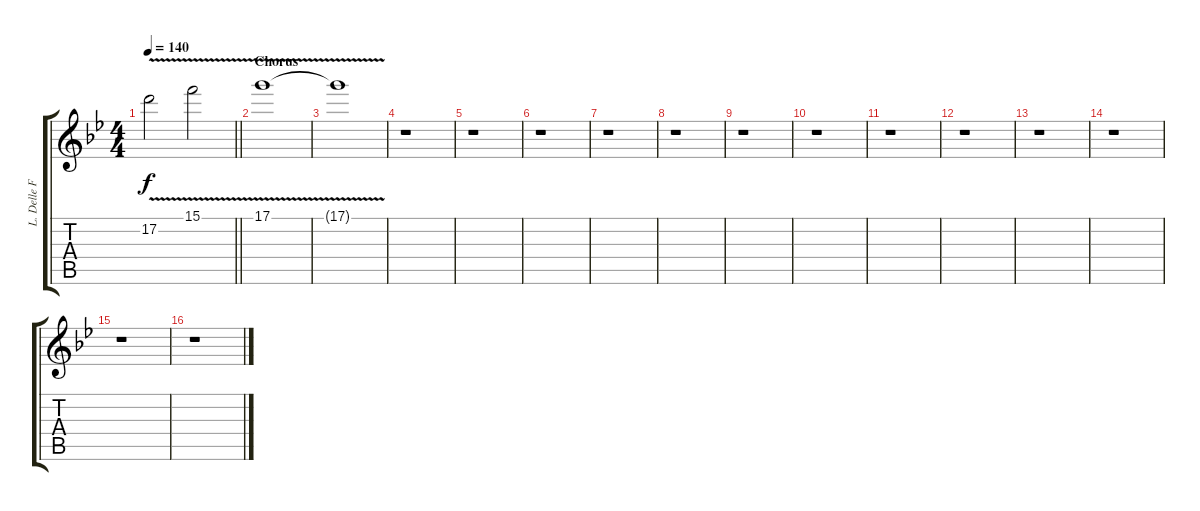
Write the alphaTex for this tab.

\track ("L. Delle Fave (Guitar Lead L)" "L. Delle F") {instrument overdrivenguitar}
\staff {score tabs}
\tuning (D4 A3 F3 C3 G2 D2) {hide}
\ts (4 4)
\tempo 140
\clef g2
\barLineRight lightlight
\ks gminor
17.2{v}.2{dy f} 15.1{v}.2 |
\section ("" "Chorus")
17.1{v}.1{volume 0} |
17.1{t}.1 |
r.1 |
r.1 |
r.1 |
r.1 |
r.1 |
r.1 |
r.1 |
r.1 |
r.1 |
r.1 |
r.1 |
r.1 |
r.1
